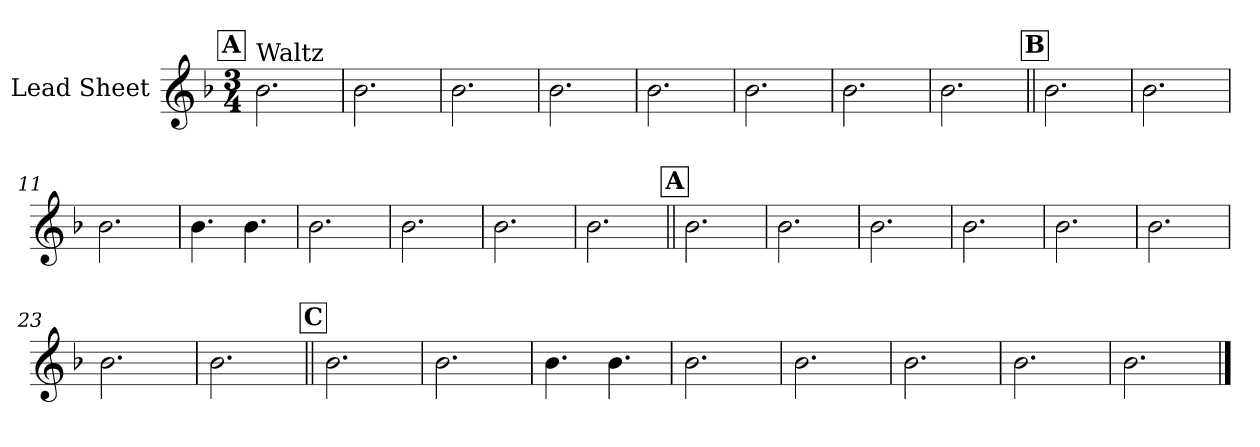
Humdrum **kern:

**kern
*part1
*staff1
*I"Lead Sheet
*clefG2
*k[b-]
*F:
*M3/4
!!LO:REH:place=s1:a:fs=14:t=A
=1
!LO:TX:a:t=Waltz
2.b-\
=2
2.b-\
=3
2.b-\
=4
2.b-\
!!LO:LB:g=z
=5
2.b-\
=6
2.b-\
=7
2.b-\
=8
2.b-\
!!LO:LB:g=z
!!LO:REH:place=s1:a:fs=14:t=B
=9||
2.b-\
=10
2.b-\
=11
2.b-\
=12
4.b-\
4.b-\
!!LO:LB:g=z
=13
2.b-\
=14
2.b-\
=15
2.b-\
=16
2.b-\
!!LO:LB:g=z
!!LO:REH:place=s1:a:fs=14:t=A
=17||
2.b-\
=18
2.b-\
=19
2.b-\
=20
2.b-\
!!LO:LB:g=z
=21
2.b-\
=22
2.b-\
=23
2.b-\
=24
2.b-\
!!LO:LB:g=z
!!LO:REH:place=s1:a:fs=14:t=C
=25||
2.b-\
=26
2.b-\
=27
4.b-\
4.b-\
=28
2.b-\
!!LO:LB:g=z
=29
2.b-\
=30
2.b-\
=31
2.b-\
=32
2.b-\
==
*-
